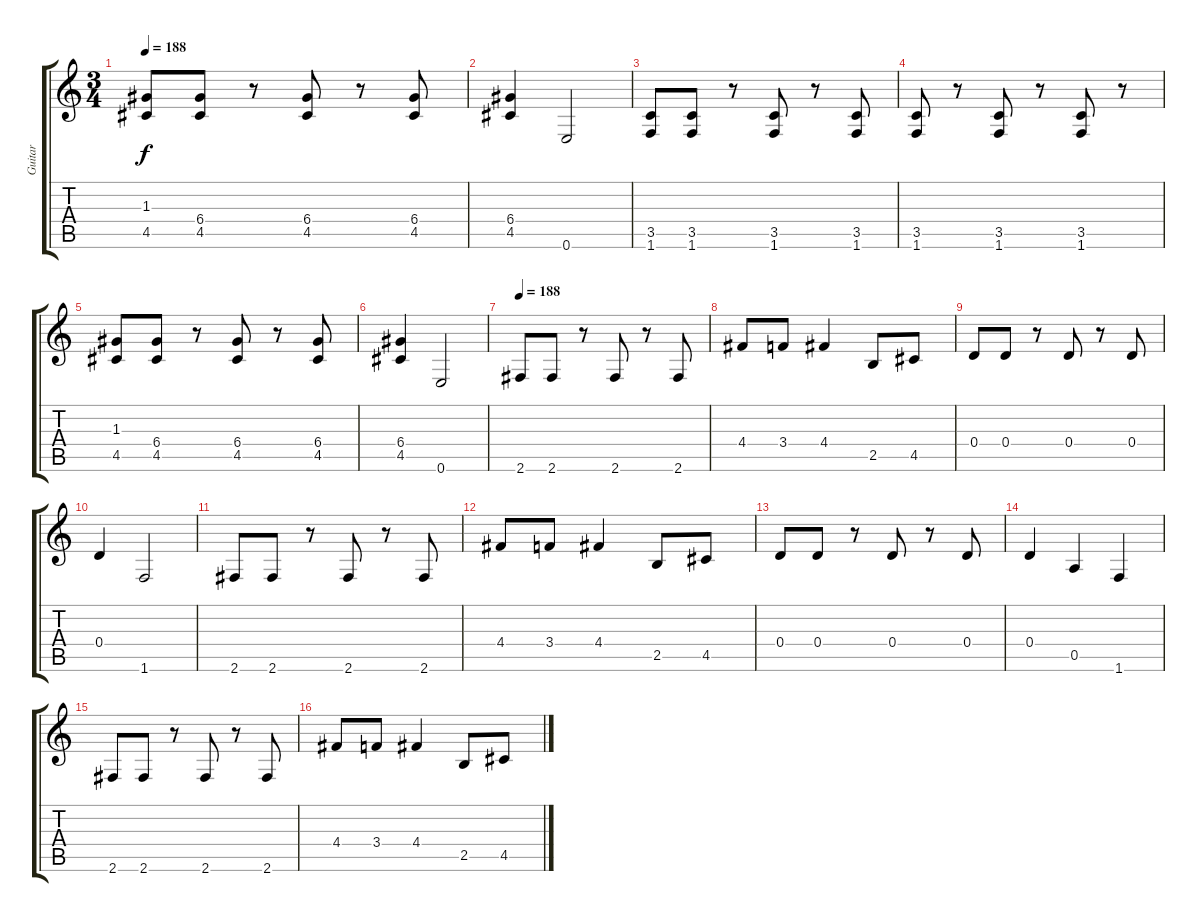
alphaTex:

\track ("Guitar" "Guitar") {instrument distortionguitar}
\staff {score tabs}
\tuning (E4 B3 G3 D3 A2 E2) {hide}
\ts (3 4)
\tempo 188
\clef g2
\ks c
(1.3 4.5).8{dy f} (6.4 4.5).8 r.8 (6.4 4.5).8 r.8 (6.4 4.5).8 |
(6.4 4.5).4 0.6.2 |
(3.5 1.6).8 (3.5 1.6).8 r.8 (3.5 1.6).8 r.8 (3.5 1.6).8 |
(3.5 1.6).8 r.8 (3.5 1.6).8 r.8 (3.5 1.6).8 r.8 |
(1.3 4.5).8 (6.4 4.5).8 r.8 (6.4 4.5).8 r.8 (6.4 4.5).8 |
(6.4 4.5).4 0.6.2 |
\tempo 188
2.6.8 2.6.8 r.8 2.6.8 r.8 2.6.8 |
4.4.8 3.4.8 4.4.4 2.5.8 4.5.8 |
0.4.8 0.4.8 r.8 0.4.8 r.8 0.4.8 |
0.4.4 1.6.2 |
2.6.8 2.6.8 r.8 2.6.8 r.8 2.6.8 |
4.4.8 3.4.8 4.4.4 2.5.8 4.5.8 |
0.4.8 0.4.8 r.8 0.4.8 r.8 0.4.8 |
0.4.4 0.5.4 1.6.4 |
2.6.8 2.6.8 r.8 2.6.8 r.8 2.6.8 |
4.4.8 3.4.8 4.4.4 2.5.8 4.5.8
